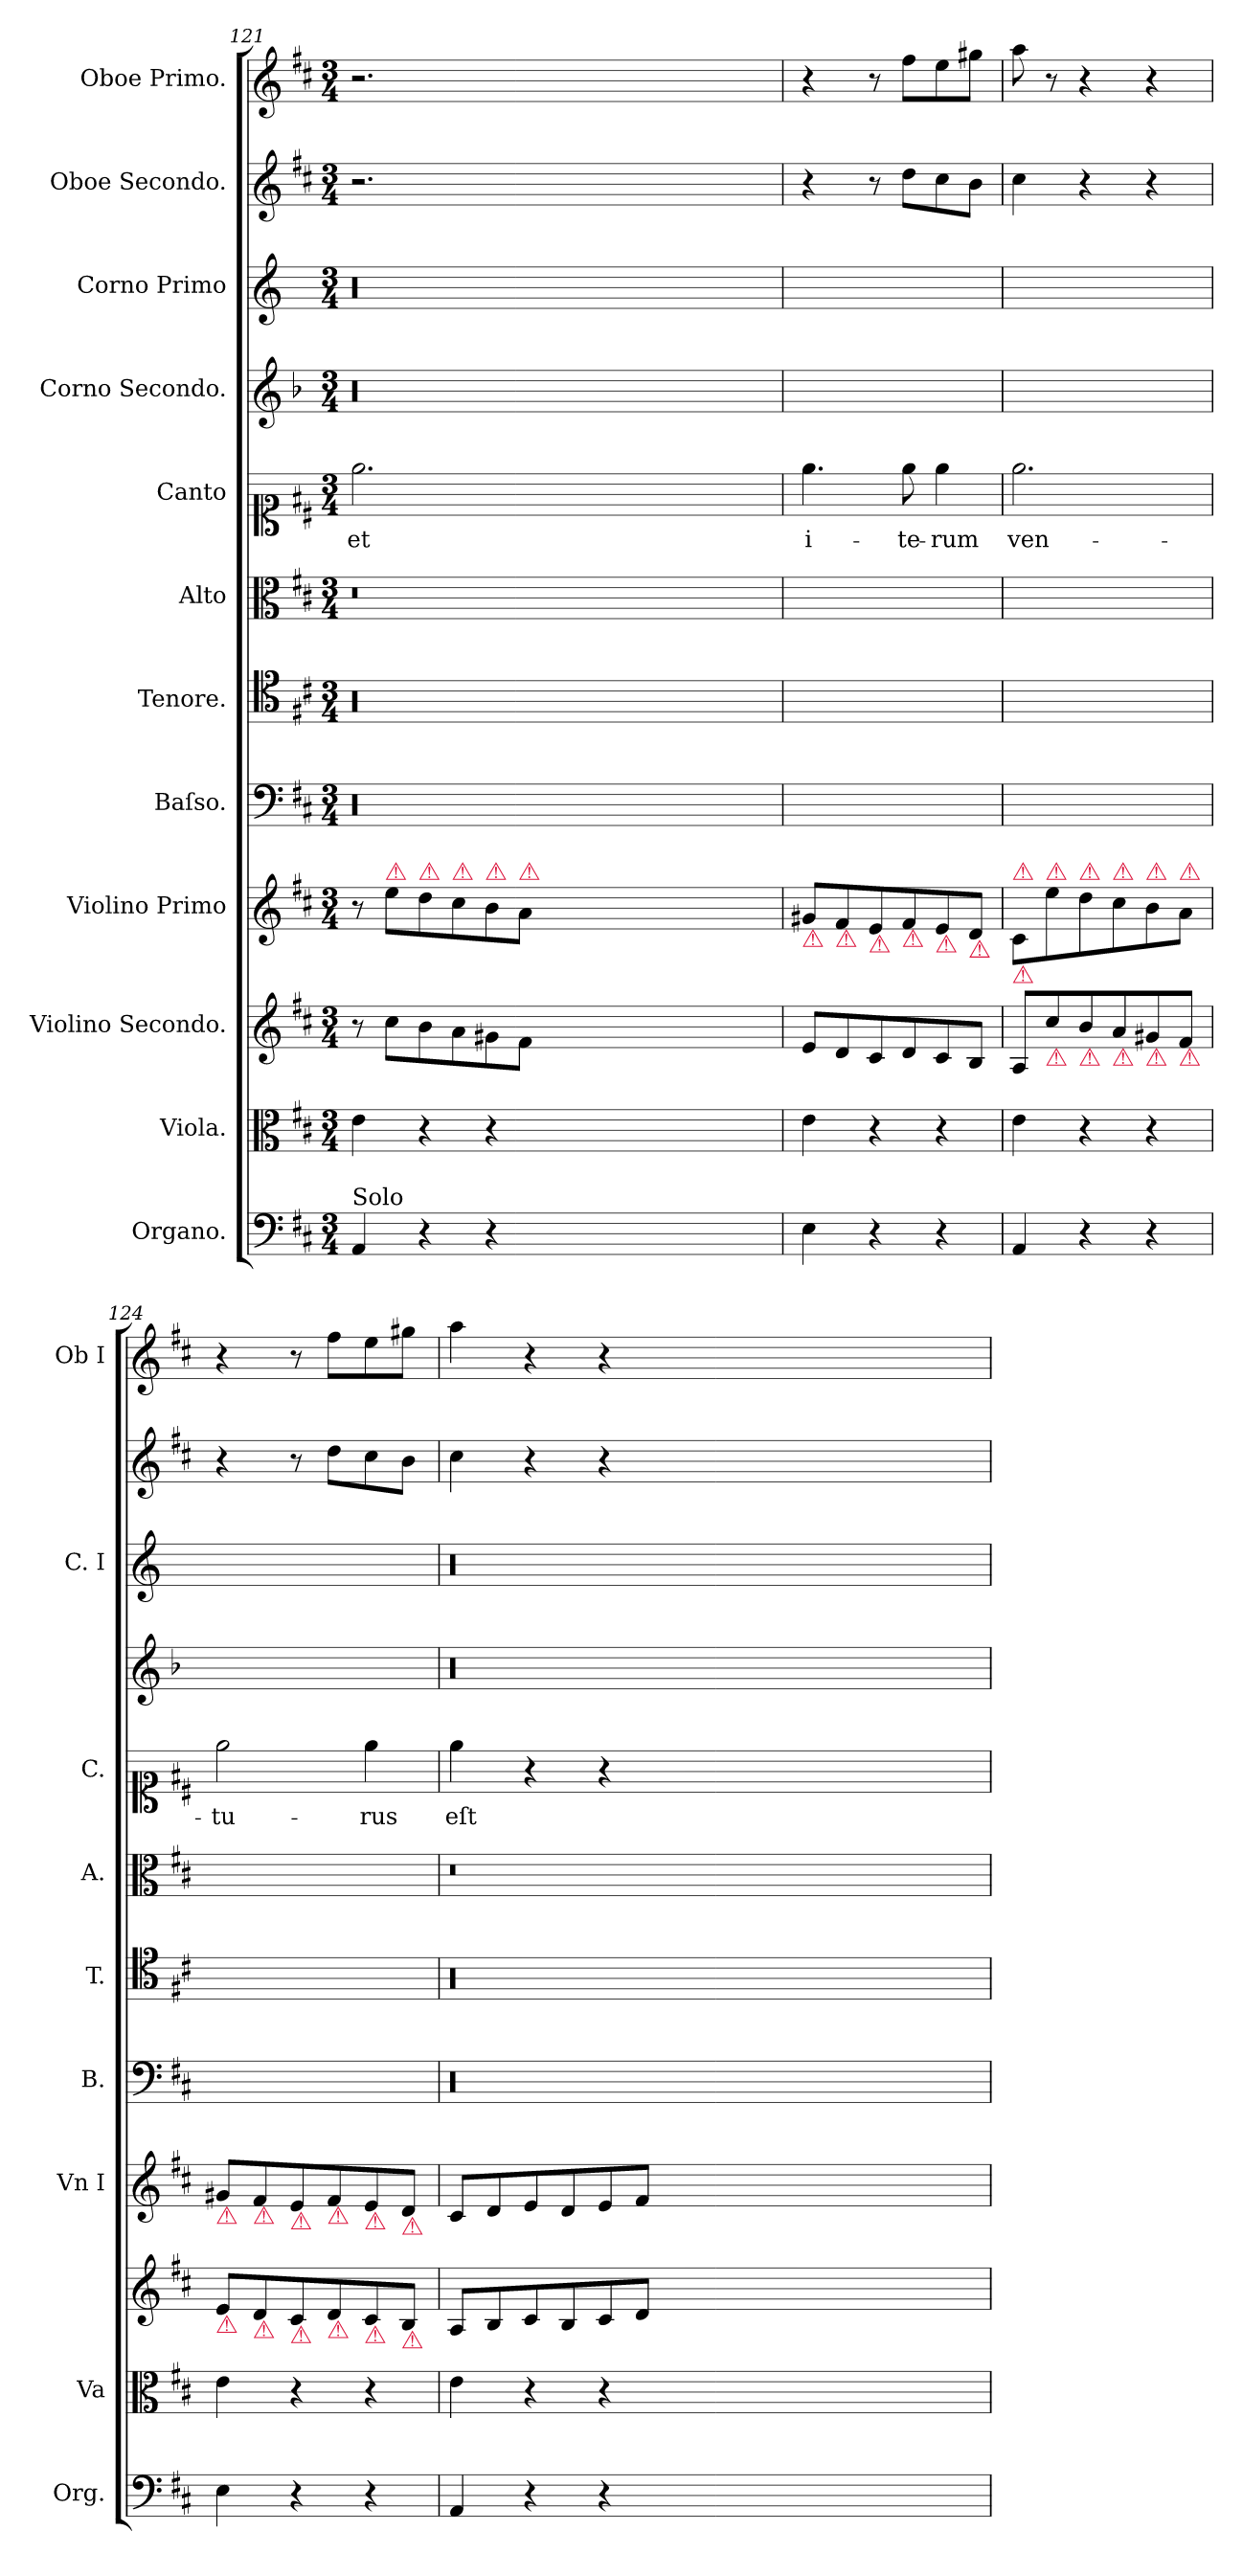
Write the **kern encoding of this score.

**kern	**kern	**kern	**kern	**kern	**kern	**kern	**kern	**text	**kern	**kern	**kern	**kern
*part12	*part11	*part10	*part9	*part8	*part7	*part6	*part5	*part5	*part4	*part3	*part2	*part1
*staff12	*staff11	*staff10	*staff9	*staff8	*staff7	*staff6	*staff5	*staff5	*staff4	*staff3	*staff2	*staff1
*I"Organo.	*I"Viola.	*I"Violino Secondo.	*I"Violino Primo	*I"Baſso.	*I"Tenore.	*I"Alto	*I"Canto	*	*I"Corno Secondo.	*I"Corno Primo	*I"Oboe Secondo.	*I"Oboe Primo.
*I'Org.	*I'Va	*	*I'Vn I	*I'B.	*I'T.	*I'A.	*I'C.	*	*	*I'C. I	*	*I'Ob I
*clefF4	*clefC3	*clefG2	*clefG2	*clefF4	*clefC4	*clefC3	*clefC1	*	*clefG2	*clefG2	*clefG2	*clefG2
*k[f#c#]	*k[f#c#]	*k[f#c#]	*k[f#c#]	*k[f#c#]	*k[f#c#]	*k[f#c#]	*k[f#c#]	*	*k[b-]	*k[]	*k[f#c#]	*k[f#c#]
*M3/4	*M3/4	*M3/4	*M3/4	*M3/4	*M3/4	*M3/4	*M3/4	*	*M3/4	*M3/4	*M3/4	*M3/4
=121	=121	=121	=121	=121	=121	=121	=121	=121	=121	=121	=121	=121
!LO:TX:a:t=Solo	!	!	!	!	!	!	!	!	!	!	!	!
!	!	!	!	!LO:N:vis=00	!LO:N:vis=00	!	!	!	!LO:N:vis=00	!LO:N:vis=00	!	!
4AA/	4e\	8r	8r	0.r	0.r	0.r	2.ee\	et	0.r	0.r	2.r	2.r
!	!	!	!LO:TX:a:color=crimson:t=⚠	!	!	!	!	!	!	!	!	!
.	.	8cc#\L	8ee\L	.	.	.	.	.	.	.	.	.
!	!	!	!LO:TX:a:color=crimson:t=⚠	!	!	!	!	!	!	!	!	!
4r	4r	8b\	8dd\	.	.	.	.	.	.	.	.	.
!	!	!	!LO:TX:a:color=crimson:t=⚠	!	!	!	!	!	!	!	!	!
.	.	8a\	8cc#\	.	.	.	.	.	.	.	.	.
!	!	!	!LO:TX:a:color=crimson:t=⚠	!	!	!	!	!	!	!	!	!
4r	4r	8g#X\	8b\	.	.	.	.	.	.	.	.	.
!	!	!	!LO:TX:a:color=crimson:t=⚠	!	!	!	!	!	!	!	!	!
.	.	8f#\J	8a\J	.	.	.	.	.	.	.	.	.
0ryy	0ryy	0ryy	0ryy	.	.	.	0ryy	.	.	.	0ryy	0ryy
4ryy	4ryy	4ryy	4ryy	.	.	.	4ryy	.	.	.	4ryy	4ryy
=122	=122	=122	=122	=122	=122	=122	=122	=122	=122	=122	=122	=122
!	!	!	!LO:TX:b:color=crimson:t=⚠	!	!	!	!	!	!	!	!	!
4E\	4e\	8e/L	8g#X/L	2.ryy	2.ryy	2.ryy	4.ee\	i-	2.ryy	2.ryy	4r	4r
!	!	!	!LO:TX:b:color=crimson:t=⚠	!	!	!	!	!	!	!	!	!
.	.	8d/	8f#/	.	.	.	.	.	.	.	.	.
!	!	!	!LO:TX:b:color=crimson:t=⚠	!	!	!	!	!	!	!	!	!
4r	4r	8c#/	8e/	.	.	.	.	.	.	.	8r	8r
!	!	!	!LO:TX:b:color=crimson:t=⚠	!	!	!	!	!	!	!	!	!
.	.	8d/	8f#/	.	.	.	8ee\	-te-	.	.	8dd\L	8ff#\L
!	!	!	!LO:TX:b:color=crimson:t=⚠	!	!	!	!	!	!	!	!	!
4r	4r	8c#/	8e/	.	.	.	4ee\	-rum	.	.	8cc#\	8ee\
!	!	!	!LO:TX:b:color=crimson:t=⚠	!	!	!	!	!	!	!	!	!
.	.	8B/J	8d/J	.	.	.	.	.	.	.	8b\J	8gg#X\J
=123	=123	=123	=123	=123	=123	=123	=123	=123	=123	=123	=123	=123
!	!	!	!LO:TX:a:color=crimson:t=⚠	!	!	!	!	!	!	!	!	!
!	!	!	!LO:TX:b:color=crimson:t=⚠	!	!	!	!	!	!	!	!	!
4AA/	4e\	8A/L	8c#/L	2.ryy	2.ryy	2.ryy	2.ee\	ven-	2.ryy	2.ryy	4cc#\	8aa\
!	!	!	!LO:TX:a:color=crimson:t=⚠	!	!	!	!	!	!	!	!	!
!	!	!LO:TX:b:color=crimson:t=⚠	!	!	!	!	!	!	!	!	!	!
.	.	8cc#/	8ee\	.	.	.	.	.	.	.	.	8r
!	!	!	!LO:TX:a:color=crimson:t=⚠	!	!	!	!	!	!	!	!	!
!	!	!LO:TX:b:color=crimson:t=⚠	!	!	!	!	!	!	!	!	!	!
4r	4r	8b/	8dd\	.	.	.	.	.	.	.	4r	4r
!	!	!	!LO:TX:a:color=crimson:t=⚠	!	!	!	!	!	!	!	!	!
!	!	!LO:TX:b:color=crimson:t=⚠	!	!	!	!	!	!	!	!	!	!
.	.	8a/	8cc#\	.	.	.	.	.	.	.	.	.
!	!	!	!LO:TX:a:color=crimson:t=⚠	!	!	!	!	!	!	!	!	!
!	!	!LO:TX:b:color=crimson:t=⚠	!	!	!	!	!	!	!	!	!	!
4r	4r	8g#X/	8b\	.	.	.	.	.	.	.	4r	4r
!	!	!	!LO:TX:a:color=crimson:t=⚠	!	!	!	!	!	!	!	!	!
!	!	!LO:TX:b:color=crimson:t=⚠	!	!	!	!	!	!	!	!	!	!
.	.	8f#/J	8a\J	.	.	.	.	.	.	.	.	.
=124	=124	=124	=124	=124	=124	=124	=124	=124	=124	=124	=124	=124
!	!	!	!LO:TX:b:color=crimson:t=⚠	!	!	!	!	!	!	!	!	!
!	!	!LO:TX:b:color=crimson:t=⚠	!	!	!	!	!	!	!	!	!	!
4E\	4e\	8e/L	8g#X/L	2.ryy	2.ryy	2.ryy	2ee\	-tu-	2.ryy	2.ryy	4r	4r
!	!	!	!LO:TX:b:color=crimson:t=⚠	!	!	!	!	!	!	!	!	!
!	!	!LO:TX:b:color=crimson:t=⚠	!	!	!	!	!	!	!	!	!	!
.	.	8d/	8f#/	.	.	.	.	.	.	.	.	.
!	!	!	!LO:TX:b:color=crimson:t=⚠	!	!	!	!	!	!	!	!	!
!	!	!LO:TX:b:color=crimson:t=⚠	!	!	!	!	!	!	!	!	!	!
4r	4r	8c#/	8e/	.	.	.	.	.	.	.	8r	8r
!	!	!	!LO:TX:b:color=crimson:t=⚠	!	!	!	!	!	!	!	!	!
!	!	!LO:TX:b:color=crimson:t=⚠	!	!	!	!	!	!	!	!	!	!
.	.	8d/	8f#/	.	.	.	.	.	.	.	8dd\L	8ff#\L
!	!	!	!LO:TX:b:color=crimson:t=⚠	!	!	!	!	!	!	!	!	!
!	!	!LO:TX:b:color=crimson:t=⚠	!	!	!	!	!	!	!	!	!	!
4r	4r	8c#/	8e/	.	.	.	4ee\	-rus	.	.	8cc#\	8ee\
!	!	!	!LO:TX:b:color=crimson:t=⚠	!	!	!	!	!	!	!	!	!
!	!	!LO:TX:b:color=crimson:t=⚠	!	!	!	!	!	!	!	!	!	!
.	.	8B/J	8d/J	.	.	.	.	.	.	.	8b\J	8gg#X\J
=125	=125	=125	=125	=125	=125	=125	=125	=125	=125	=125	=125	=125
!	!	!	!	!LO:N:vis=00	!LO:N:vis=00	!LO:N:vis=0	!	!	!LO:N:vis=00	!LO:N:vis=00	!	!
4AA/	4e\	8A/L	8c#/L	0.r	0.r	1.r	4ee\	eſt	0.r	0.r	4cc#\	4aa\
.	.	8B/	8d/	.	.	.	.	.	.	.	.	.
4r	4r	8c#/	8e/	.	.	.	4r	.	.	.	4r	4r
.	.	8B/	8d/	.	.	.	.	.	.	.	.	.
4r	4r	8c#/	8e/	.	.	.	4r	.	.	.	4r	4r
.	.	8d/J	8f#/J	.	.	.	.	.	.	.	.	.
0ryy	0ryy	0ryy	0ryy	.	.	.	0ryy	.	.	.	0ryy	0ryy
.	.	.	.	.	.	1.ryy	.	.	.	.	.	.
4ryy	4ryy	4ryy	4ryy	.	.	.	4ryy	.	.	.	4ryy	4ryy
=	=	=	=	=	=	=	=	=	=	=	=	=
*-	*-	*-	*-	*-	*-	*-	*-	*-	*-	*-	*-	*-
